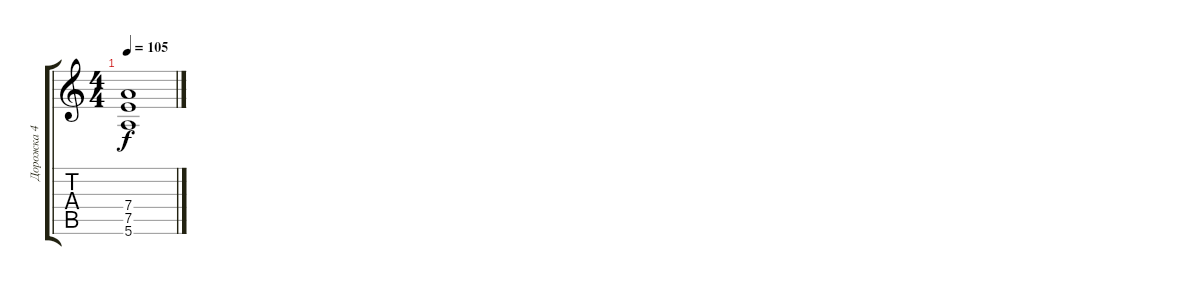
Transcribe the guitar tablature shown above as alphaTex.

\track ("Дорожка 4" "Дорожка 4") {instrument distortionguitar}
\staff {score tabs}
\tuning (E4 B3 G3 D3 A2 E2) {hide}
\ts (4 4)
\tempo 105
\clef g2
\ks c
(7.4{t} 7.5{t} 5.6{t}).1{dy f}
